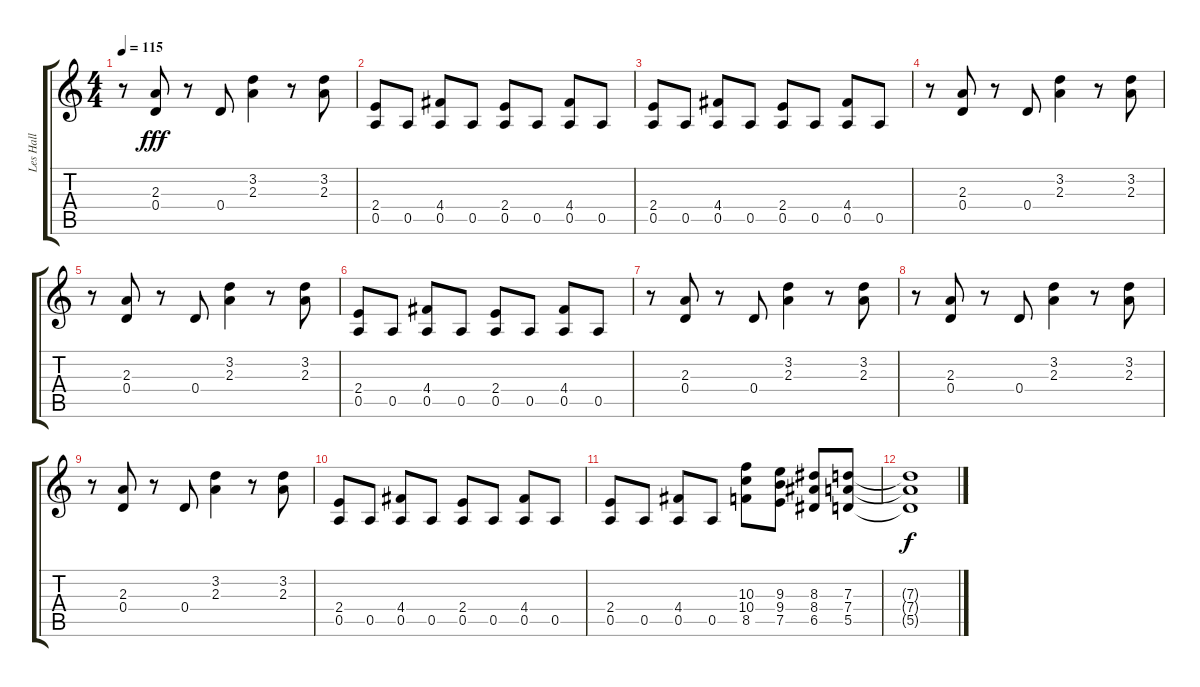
\track ("Les Hall" "Les Hall") {instrument overdrivenguitar}
\staff {score tabs}
\tuning (E4 B3 G3 D3 A2 E2) {hide}
\ts (4 4)
\tempo 115
\clef g2
\ks c
r.8{dy fff} (2.3 0.4).8 r.8 0.4.8 (3.2 2.3).4 r.8 (3.2 2.3).8 |
(2.4 0.5).8 0.5.8 (4.4 0.5).8 0.5.8 (2.4 0.5).8 0.5.8 (4.4 0.5).8 0.5.8 |
(2.4 0.5).8 0.5.8 (4.4 0.5).8 0.5.8 (2.4 0.5).8 0.5.8 (4.4 0.5).8 0.5.8 |
r.8 (2.3 0.4).8 r.8 0.4.8 (3.2 2.3).4 r.8 (3.2 2.3).8 |
r.8 (2.3 0.4).8 r.8 0.4.8 (3.2 2.3).4 r.8 (3.2 2.3).8 |
(2.4 0.5).8 0.5.8 (4.4 0.5).8 0.5.8 (2.4 0.5).8 0.5.8 (4.4 0.5).8 0.5.8 |
r.8 (2.3 0.4).8 r.8 0.4.8 (3.2 2.3).4 r.8 (3.2 2.3).8 |
r.8 (2.3 0.4).8 r.8 0.4.8 (3.2 2.3).4 r.8 (3.2 2.3).8 |
r.8 (2.3 0.4).8 r.8 0.4.8 (3.2 2.3).4 r.8 (3.2 2.3).8 |
(2.4 0.5).8 0.5.8 (4.4 0.5).8 0.5.8 (2.4 0.5).8 0.5.8 (4.4 0.5).8 0.5.8 |
(2.4 0.5).8 0.5.8 (4.4 0.5).8 0.5.8 (10.3 10.4 8.5).8 (9.3 9.4 7.5).8 (8.3 8.4 6.5).8 (7.3 7.4 5.5).8 |
(7.3{t} 7.4{t} 5.5{t}).1{dy f}
